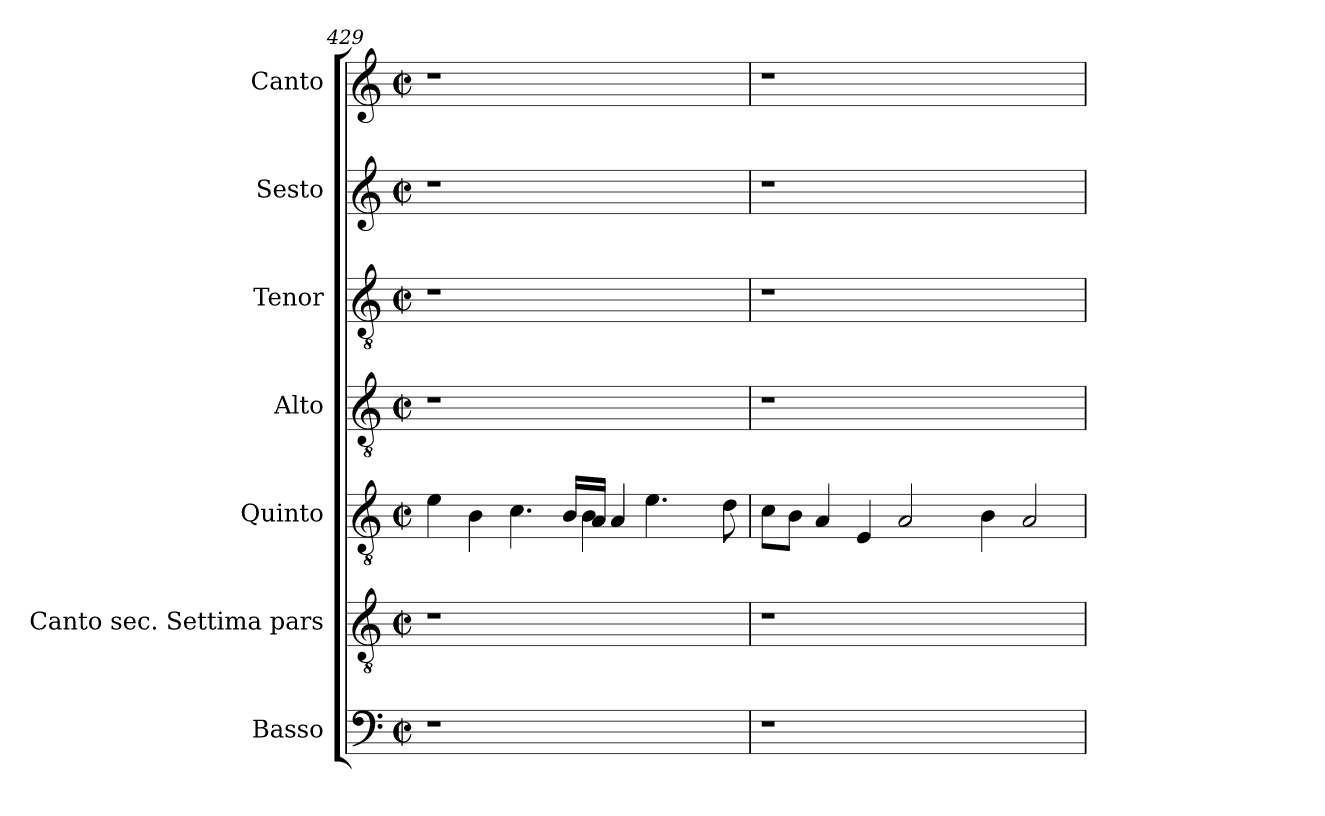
**kern	**kern	**kern	**kern	**kern	**kern	**kern
*part7	*part6	*part5	*part4	*part3	*part2	*part1
*staff7	*staff6	*staff5	*staff4	*staff3	*staff2	*staff1
*I"Basso	*I"Canto sec. Settima pars	*I"Quinto	*I"Alto	*I"Tenor	*I"Sesto	*I"Canto
*	*	*I'Quinto	*I'Alto	*I'Tenor	*I'Sesto	*I'Canto
!!LO:LB:g=z
*clefF4	*clefGv2	*clefGv2	*clefGv2	*clefGv2	*clefG2	*clefG2
*k[]	*k[]	*k[]	*k[]	*k[]	*k[]	*k[]
*C:	*C:	*C:	*C:	*C:	*C:	*C:
*M2/2	*M2/2	*M2/2	*M2/2	*M2/2	*M2/2	*M2/2
*met(c|)	*met(c|)	*met(c|)	*met(c|)	*met(c|)	*met(c|)	*met(c|)
=429	=429	=429	=429	=429	=429	=429
*	*	*^	*	*	*	*
1r	1r	2..ryy	4e\	1r	1r	1r	1r
.	.	.	4B\	.	.	.	.
.	.	.	4.c\	.	.	.	.
.	.	16B/LL	16ryy	.	.	.	.
.	.	16A/JJ	4B\	.	.	.	.
2ryy	2ryy	4A/	.	2ryy	2ryy	2ryy	2ryy
.	.	.	4.e\	.	.	.	.
.	.	4..ryy	.	.	.	.	.
8.ryy	8.ryy	.	.	8.ryy	8.ryy	8.ryy	8.ryy
.	.	.	8d\	.	.	.	.
*	*	*v	*v	*	*	*	*
=430	=430	=430	=430	=430	=430	=430
1r	1r	8c\L	1r	1r	1r	1r
.	.	8B\J	.	.	.	.
.	.	4A/	.	.	.	.
.	.	4E/	.	.	.	.
.	.	2A/	.	.	.	.
1ryy	1ryy	.	1ryy	1ryy	1ryy	1ryy
.	.	4B\	.	.	.	.
.	.	2A/	.	.	.	.
=	=	=	=	=	=	=
*-	*-	*-	*-	*-	*-	*-
